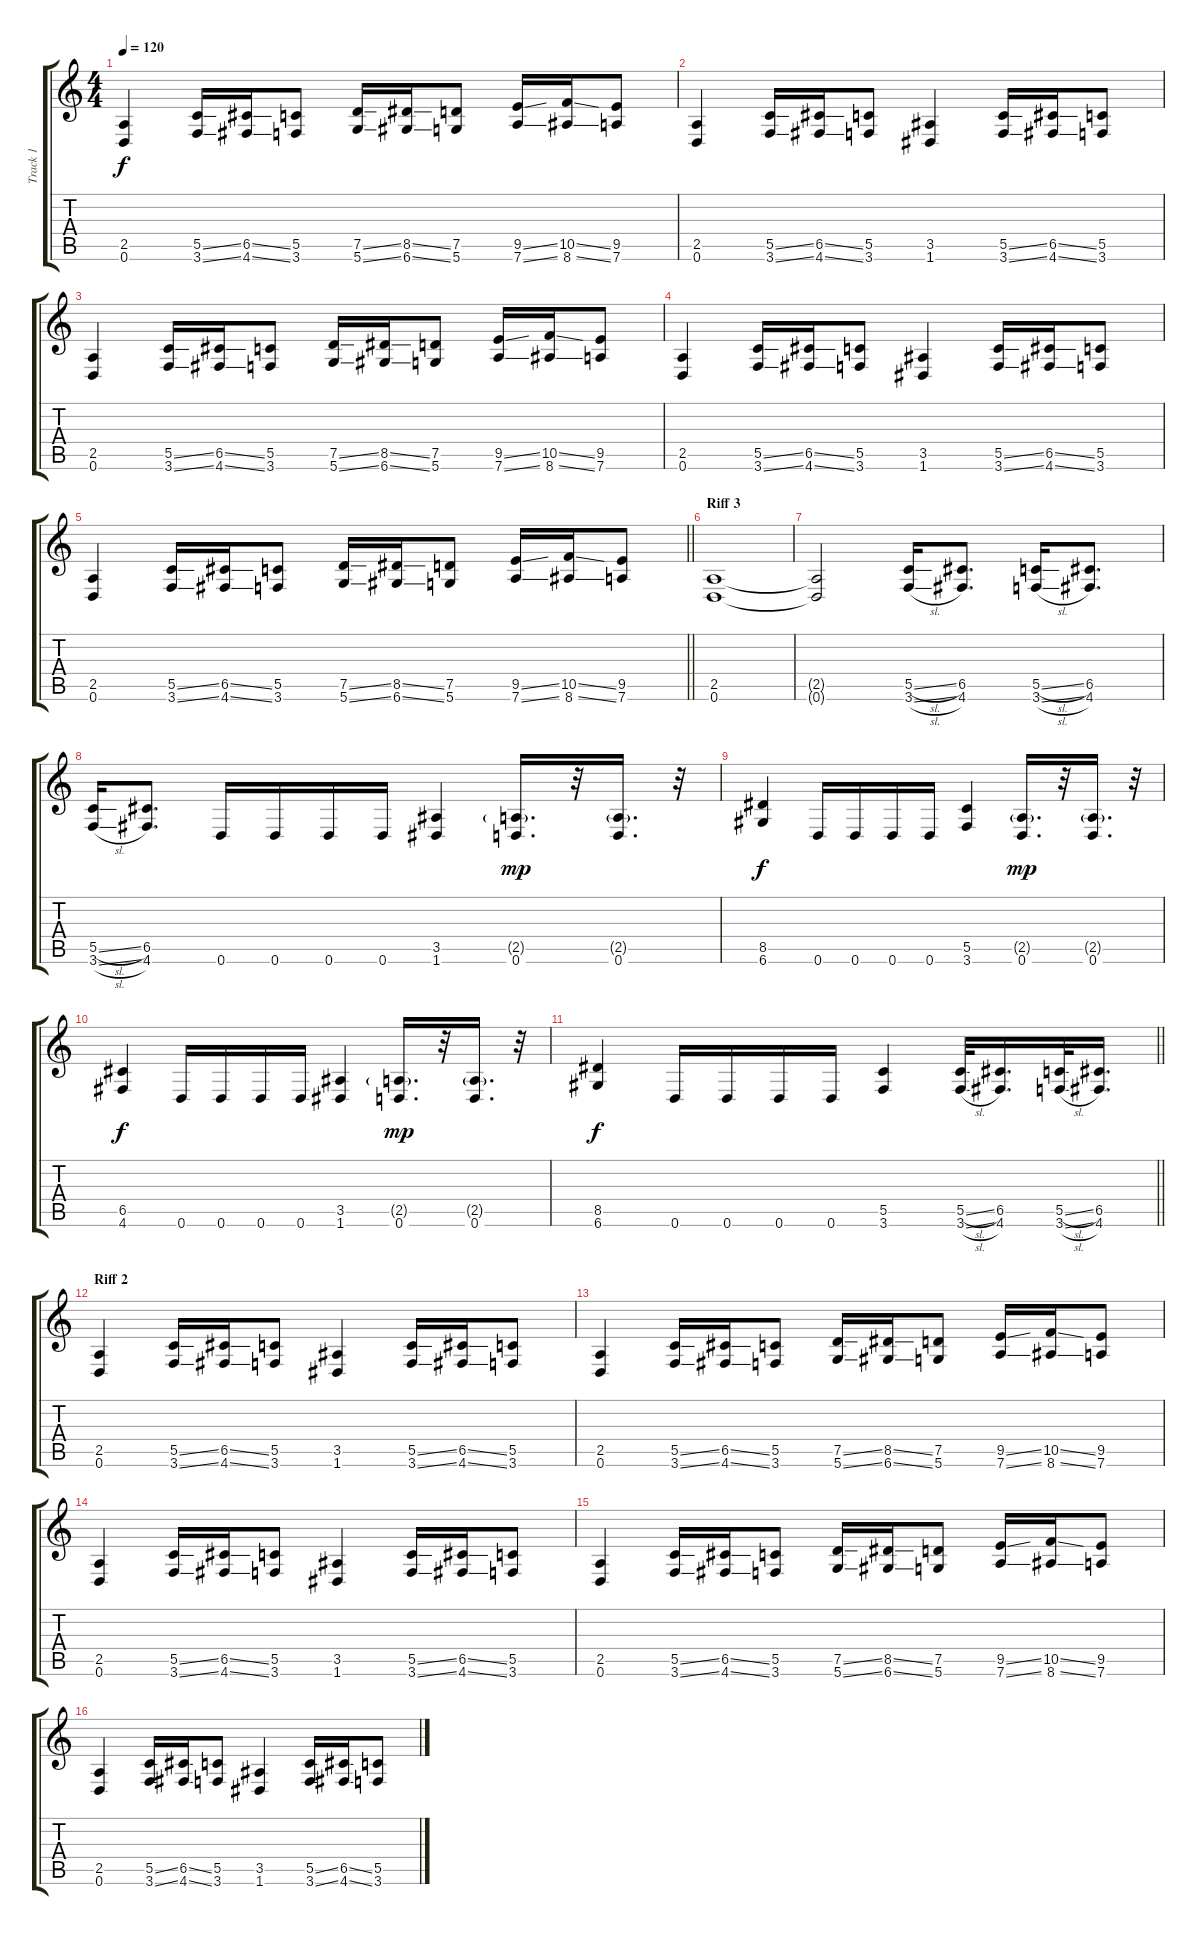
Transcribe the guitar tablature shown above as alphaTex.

\track ("Track 1" "Track 1") {instrument distortionguitar}
\staff {score tabs}
\tuning (D4 A3 F3 C3 G2 D2) {hide}
\ts (4 4)
\tempo 120
\clef g2
\ks c
(2.5 0.6).4{dy f} (5.5{ss} 3.6{ss}).16 (6.5{ss} 4.6{ss}).16 (5.5 3.6).8 (7.5{ss} 5.6{ss}).16 (8.5{ss} 6.6{ss}).16 (7.5 5.6).8 (9.5{ss} 7.6{ss}).16 (10.5{ss} 8.6{ss}).16 (9.5 7.6).8 |
(2.5 0.6).4 (5.5{ss} 3.6{ss}).16 (6.5{ss} 4.6{ss}).16 (5.5 3.6).8 (3.5 1.6).4 (5.5{ss} 3.6{ss}).16 (6.5{ss} 4.6{ss}).16 (5.5 3.6).8 |
(2.5 0.6).4 (5.5{ss} 3.6{ss}).16 (6.5{ss} 4.6{ss}).16 (5.5 3.6).8 (7.5{ss} 5.6{ss}).16 (8.5{ss} 6.6{ss}).16 (7.5 5.6).8 (9.5{ss} 7.6{ss}).16 (10.5{ss} 8.6{ss}).16 (9.5 7.6).8 |
(2.5 0.6).4 (5.5{ss} 3.6{ss}).16 (6.5{ss} 4.6{ss}).16 (5.5 3.6).8 (3.5 1.6).4 (5.5{ss} 3.6{ss}).16 (6.5{ss} 4.6{ss}).16 (5.5 3.6).8 |
\barLineRight lightlight
(2.5 0.6).4 (5.5{ss} 3.6{ss}).16 (6.5{ss} 4.6{ss}).16 (5.5 3.6).8 (7.5{ss} 5.6{ss}).16 (8.5{ss} 6.6{ss}).16 (7.5 5.6).8 (9.5{ss} 7.6{ss}).16 (10.5{ss} 8.6{ss}).16 (9.5 7.6).8 |
\section ("" "Riff 3")
(2.5 0.6).1 |
(2.5{t} 0.6{t}).2 (5.5{sl} 3.6{sl}).16 (6.5 4.6).8{d} (5.5{sl} 3.6{sl}).16 (6.5 4.6).8{d} |
(5.5{sl} 3.6{sl}).16 (6.5 4.6).8{d} 0.6.16 0.6.16 0.6.16 0.6.16 (3.5 1.6).4 (2.5{g} 0.6).16{d dy mp} r.32 (2.5{g} 0.6).16{d} r.32 |
(8.5 6.6).4{dy f} 0.6.16 0.6.16 0.6.16 0.6.16 (5.5 3.6).4 (2.5{g} 0.6).16{d dy mp} r.32 (2.5{g} 0.6).16{d} r.32 |
(6.5 4.6).4{dy f} 0.6.16 0.6.16 0.6.16 0.6.16 (3.5 1.6).4 (2.5{g} 0.6).16{d dy mp} r.32 (2.5{g} 0.6).16{d} r.32 |
\barLineRight lightlight
(8.5 6.6).4{dy f} 0.6.16 0.6.16 0.6.16 0.6.16 (5.5 3.6).4 (5.5{sl} 3.6{sl}).32 (6.5 4.6).16{d} (5.5{sl} 3.6{sl}).32 (6.5 4.6).16{d} |
\section ("" "Riff 2")
(2.5 0.6).4 (5.5{ss} 3.6{ss}).16 (6.5{ss} 4.6{ss}).16 (5.5 3.6).8 (3.5 1.6).4 (5.5{ss} 3.6{ss}).16 (6.5{ss} 4.6{ss}).16 (5.5 3.6).8 |
(2.5 0.6).4 (5.5{ss} 3.6{ss}).16 (6.5{ss} 4.6{ss}).16 (5.5 3.6).8 (7.5{ss} 5.6{ss}).16 (8.5{ss} 6.6{ss}).16 (7.5 5.6).8 (9.5{ss} 7.6{ss}).16 (10.5{ss} 8.6{ss}).16 (9.5 7.6).8 |
(2.5 0.6).4 (5.5{ss} 3.6{ss}).16 (6.5{ss} 4.6{ss}).16 (5.5 3.6).8 (3.5 1.6).4 (5.5{ss} 3.6{ss}).16 (6.5{ss} 4.6{ss}).16 (5.5 3.6).8 |
(2.5 0.6).4 (5.5{ss} 3.6{ss}).16 (6.5{ss} 4.6{ss}).16 (5.5 3.6).8 (7.5{ss} 5.6{ss}).16 (8.5{ss} 6.6{ss}).16 (7.5 5.6).8 (9.5{ss} 7.6{ss}).16 (10.5{ss} 8.6{ss}).16 (9.5 7.6).8 |
(2.5 0.6).4 (5.5{ss} 3.6{ss}).16 (6.5{ss} 4.6{ss}).16 (5.5 3.6).8 (3.5 1.6).4 (5.5{ss} 3.6{ss}).16 (6.5{ss} 4.6{ss}).16 (5.5 3.6).8
